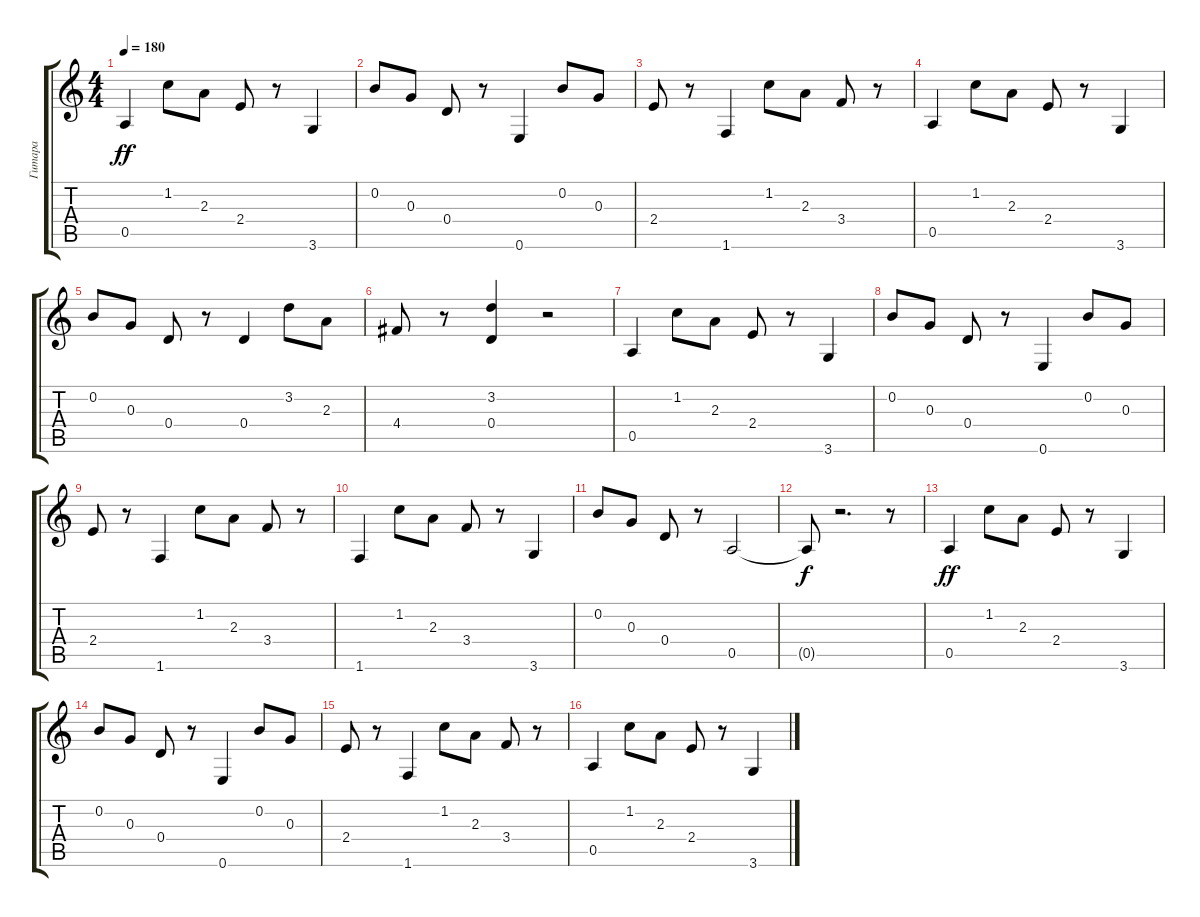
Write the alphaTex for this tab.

\track ("Гитара" "Гитара") {instrument acousticguitarsteel}
\staff {score tabs}
\tuning (E4 B3 G3 D3 A2 E2) {hide}
\ts (4 4)
\tempo 180
\clef g2
\ks c
0.5.4{dy ff instrument acousticguitarsteel} 1.2.8 2.3.8 2.4.8 r.8 3.6.4 |
0.2.8 0.3.8 0.4.8 r.8 0.6.4 0.2.8 0.3.8 |
2.4.8 r.8 1.6.4 1.2.8 2.3.8 3.4.8 r.8 |
0.5.4 1.2.8 2.3.8 2.4.8 r.8 3.6.4 |
0.2.8 0.3.8 0.4.8 r.8 0.4.4 3.2.8 2.3.8 |
4.4.8 r.8 (3.2 0.4).4 r.2 |
0.5.4 1.2.8 2.3.8 2.4.8 r.8 3.6.4 |
0.2.8 0.3.8 0.4.8 r.8 0.6.4 0.2.8 0.3.8 |
2.4.8 r.8 1.6.4 1.2.8 2.3.8 3.4.8 r.8 |
1.6.4 1.2.8 2.3.8 3.4.8 r.8 3.6.4 |
0.2.8 0.3.8 0.4.8 r.8 0.5.2 |
0.5{t}.8{dy f} r.2{d} r.8 |
0.5.4{dy ff} 1.2.8 2.3.8 2.4.8 r.8 3.6.4 |
0.2.8 0.3.8 0.4.8 r.8 0.6.4 0.2.8 0.3.8 |
2.4.8 r.8 1.6.4 1.2.8 2.3.8 3.4.8 r.8 |
0.5.4 1.2.8 2.3.8 2.4.8 r.8 3.6.4
